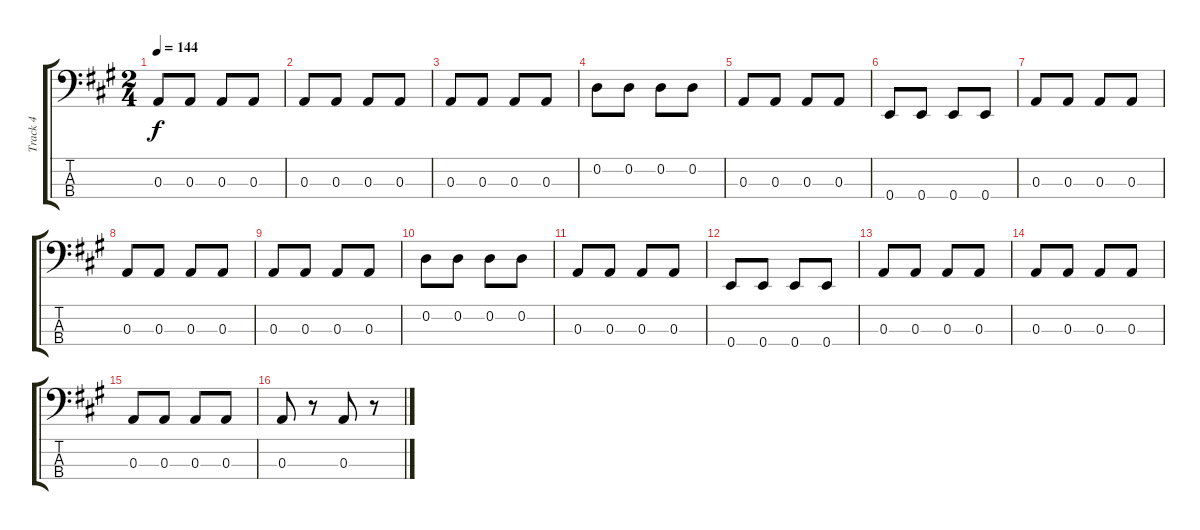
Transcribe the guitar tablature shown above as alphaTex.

\track ("Track 4" "Track 4") {instrument electricbassfinger}
\staff {score tabs}
\tuning (G2 D2 A1 E1) {hide}
\ts (2 4)
\tempo 144
\clef f4
\ks a
0.3.8{dy f} 0.3.8 0.3.8 0.3.8 |
0.3.8 0.3.8 0.3.8 0.3.8 |
0.3.8 0.3.8 0.3.8 0.3.8 |
0.2.8 0.2.8 0.2.8 0.2.8 |
0.3.8 0.3.8 0.3.8 0.3.8 |
0.4.8 0.4.8 0.4.8 0.4.8 |
0.3.8 0.3.8 0.3.8 0.3.8 |
0.3.8 0.3.8 0.3.8 0.3.8 |
0.3.8 0.3.8 0.3.8 0.3.8 |
0.2.8 0.2.8 0.2.8 0.2.8 |
0.3.8 0.3.8 0.3.8 0.3.8 |
0.4.8 0.4.8 0.4.8 0.4.8 |
0.3.8 0.3.8 0.3.8 0.3.8 |
0.3.8 0.3.8 0.3.8 0.3.8 |
0.3.8 0.3.8 0.3.8 0.3.8 |
0.3.8 r.8 0.3.8 r.8
